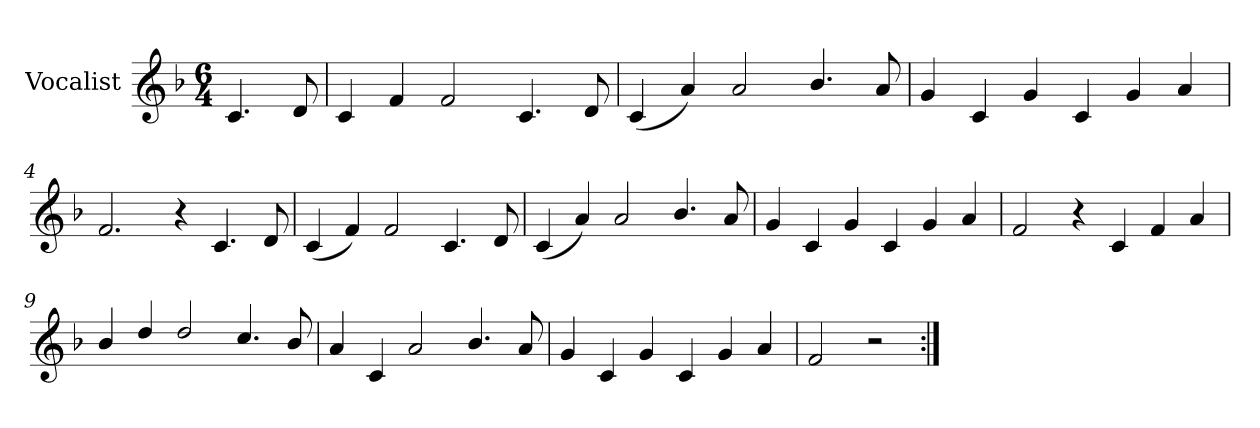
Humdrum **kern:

**kern
*part1
*staff1
*I"Vocalist
*k[b-]
*F:
*M6/4
=
4.c
8d
=1
4c
4f
2f
4.c
8d
=2
(4c
4a)
2a
4.b-/
8a
=3
4g
4c
4g
4c
4g
4a
=4
2.f
4r
4.c
8d
=5
(4c
4f)
2f
4.c
8d
=6
(4c
4a)
2a
4.b-/
8a
=7
4g
4c
4g
4c
4g
4a
=8
2f
4r
4c
4f
4a
=9
4b-/
4dd/
2dd/
4.cc/
8b-/
=10
4a
4c
2a
4.b-/
8a
=11
4g
4c
4g
4c
4g
4a
=12
2f
2r
=:|!
*-
